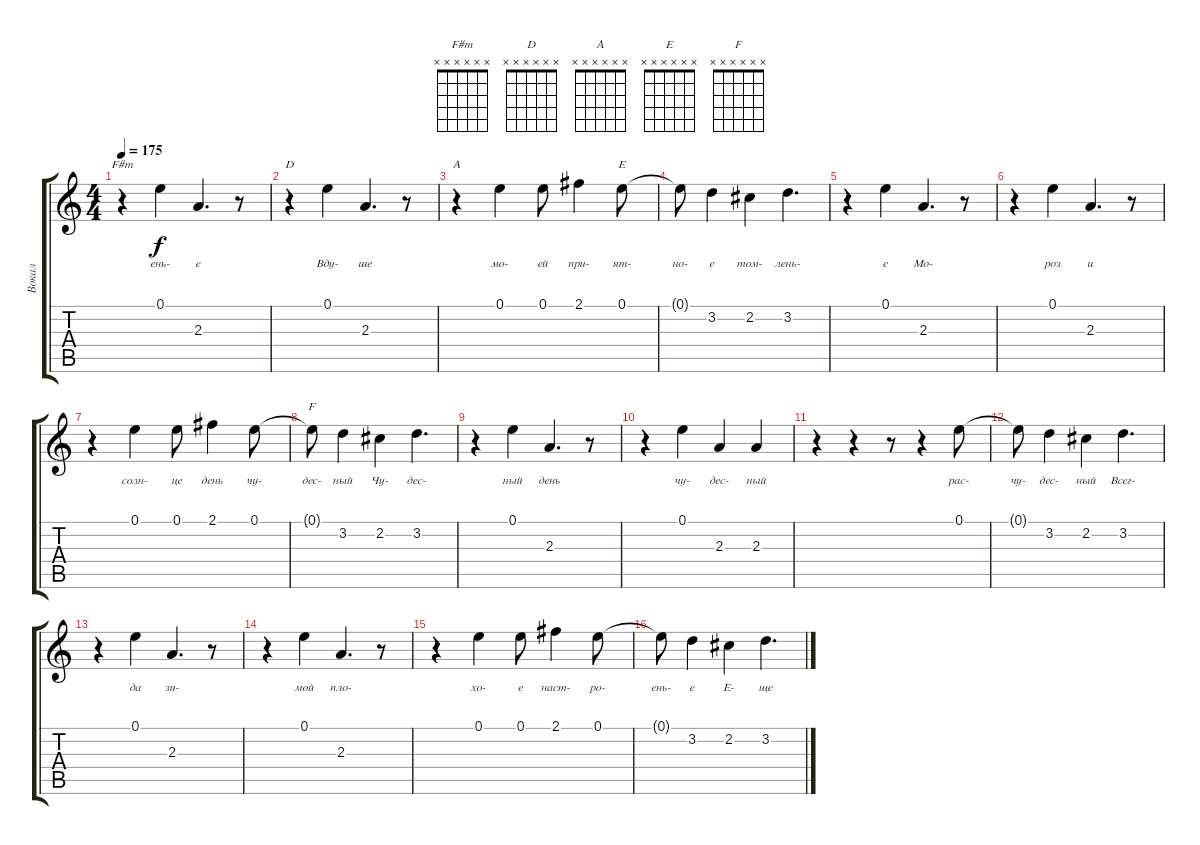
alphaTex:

\track ("Вокал" "Вокал") {instrument synthbass2}
\staff {score tabs}
\tuning (E4 B3 G3 D3 A2 E2) {hide}
\chord ("F#m" x x x x x x)
\chord ("D" x x x x x x)
\chord ("A" x x x x x x)
\chord ("E" x x x x x x)
\chord ("F" x x x x x x)
\ts (4 4)
\tempo 175
\clef g2
\ks c
r.4{ch "F#m" dy f} 0.1.4{lyrics (0 "ень-") lyrics (1 "") lyrics (2 "") lyrics (3 "") lyrics (4 "")} 2.3.4{d lyrics (0 "е") lyrics (1 "") lyrics (2 "") lyrics (3 "") lyrics (4 "")} r.8 |
r.4{ch "D"} 0.1.4{lyrics (0 "Вду-") lyrics (1 "") lyrics (2 "") lyrics (3 "") lyrics (4 "")} 2.3.4{d lyrics (0 "ше") lyrics (1 "") lyrics (2 "") lyrics (3 "") lyrics (4 "")} r.8 |
r.4{ch "A"} 0.1.4{lyrics (0 "мо-") lyrics (1 "") lyrics (2 "") lyrics (3 "") lyrics (4 "")} 0.1.8{lyrics (0 "ей") lyrics (1 "") lyrics (2 "") lyrics (3 "") lyrics (4 "")} 2.1.4{lyrics (0 "при-") lyrics (1 "") lyrics (2 "") lyrics (3 "") lyrics (4 "")} 0.1.8{ch "E" lyrics (0 "ят-") lyrics (1 "") lyrics (2 "") lyrics (3 "") lyrics (4 "")} |
0.1{t}.8{lyrics (0 "но-") lyrics (1 "") lyrics (2 "") lyrics (3 "") lyrics (4 "")} 3.2.4{lyrics (0 "е") lyrics (1 "") lyrics (2 "") lyrics (3 "") lyrics (4 "")} 2.2.4{lyrics (0 "том-") lyrics (1 "") lyrics (2 "") lyrics (3 "") lyrics (4 "")} 3.2.4{d lyrics (0 "лень-") lyrics (1 "") lyrics (2 "") lyrics (3 "") lyrics (4 "")} |
r.4 0.1.4{lyrics (0 "е") lyrics (1 "") lyrics (2 "") lyrics (3 "") lyrics (4 "")} 2.3.4{d lyrics (0 "Мо-") lyrics (1 "") lyrics (2 "") lyrics (3 "") lyrics (4 "")} r.8 |
r.4 0.1.4{lyrics (0 "роз") lyrics (1 "") lyrics (2 "") lyrics (3 "") lyrics (4 "")} 2.3.4{d lyrics (0 "и") lyrics (1 "") lyrics (2 "") lyrics (3 "") lyrics (4 "")} r.8 |
r.4 0.1.4{lyrics (0 "солн-") lyrics (1 "") lyrics (2 "") lyrics (3 "") lyrics (4 "")} 0.1.8{lyrics (0 "це") lyrics (1 "") lyrics (2 "") lyrics (3 "") lyrics (4 "")} 2.1.4{lyrics (0 "день") lyrics (1 "") lyrics (2 "") lyrics (3 "") lyrics (4 "")} 0.1.8{lyrics (0 "чу-") lyrics (1 "") lyrics (2 "") lyrics (3 "") lyrics (4 "")} |
0.1{t}.8{ch "F" lyrics (0 "дес-") lyrics (1 "") lyrics (2 "") lyrics (3 "") lyrics (4 "")} 3.2.4{lyrics (0 "ный") lyrics (1 "") lyrics (2 "") lyrics (3 "") lyrics (4 "")} 2.2.4{lyrics (0 "Чу-") lyrics (1 "") lyrics (2 "") lyrics (3 "") lyrics (4 "")} 3.2.4{d lyrics (0 "дес-") lyrics (1 "") lyrics (2 "") lyrics (3 "") lyrics (4 "")} |
r.4 0.1.4{lyrics (0 "ный") lyrics (1 "") lyrics (2 "") lyrics (3 "") lyrics (4 "")} 2.3.4{d lyrics (0 "день") lyrics (1 "") lyrics (2 "") lyrics (3 "") lyrics (4 "")} r.8 |
r.4 0.1.4{lyrics (0 "чу-") lyrics (1 "") lyrics (2 "") lyrics (3 "") lyrics (4 "")} 2.3.4{lyrics (0 "дес-") lyrics (1 "") lyrics (2 "") lyrics (3 "") lyrics (4 "")} 2.3.4{lyrics (0 "ный") lyrics (1 "") lyrics (2 "") lyrics (3 "") lyrics (4 "")} |
r.4 r.4 r.8 r.4 0.1.8{lyrics (0 "рас-") lyrics (1 "") lyrics (2 "") lyrics (3 "") lyrics (4 "")} |
0.1{t}.8{lyrics (0 "чу-") lyrics (1 "") lyrics (2 "") lyrics (3 "") lyrics (4 "")} 3.2.4{lyrics (0 "дес-") lyrics (1 "") lyrics (2 "") lyrics (3 "") lyrics (4 "")} 2.2.4{lyrics (0 "ный") lyrics (1 "") lyrics (2 "") lyrics (3 "") lyrics (4 "")} 3.2.4{d lyrics (0 "Всег-") lyrics (1 "") lyrics (2 "") lyrics (3 "") lyrics (4 "")} |
r.4 0.1.4{lyrics (0 "да") lyrics (1 "") lyrics (2 "") lyrics (3 "") lyrics (4 "")} 2.3.4{d lyrics (0 "зи-") lyrics (1 "") lyrics (2 "") lyrics (3 "") lyrics (4 "")} r.8 |
r.4 0.1.4{lyrics (0 "мой") lyrics (1 "") lyrics (2 "") lyrics (3 "") lyrics (4 "")} 2.3.4{d lyrics (0 "пло-") lyrics (1 "") lyrics (2 "") lyrics (3 "") lyrics (4 "")} r.8 |
r.4 0.1.4{lyrics (0 "хо-") lyrics (1 "") lyrics (2 "") lyrics (3 "") lyrics (4 "")} 0.1.8{lyrics (0 "е") lyrics (1 "") lyrics (2 "") lyrics (3 "") lyrics (4 "")} 2.1.4{lyrics (0 "наст-") lyrics (1 "") lyrics (2 "") lyrics (3 "") lyrics (4 "")} 0.1.8{lyrics (0 "ро-") lyrics (1 "") lyrics (2 "") lyrics (3 "") lyrics (4 "")} |
0.1{t}.8{lyrics (0 "ень-") lyrics (1 "") lyrics (2 "") lyrics (3 "") lyrics (4 "")} 3.2.4{lyrics (0 "е") lyrics (1 "") lyrics (2 "") lyrics (3 "") lyrics (4 "")} 2.2.4{lyrics (0 "Е-") lyrics (1 "") lyrics (2 "") lyrics (3 "") lyrics (4 "")} 3.2.4{d lyrics (0 "ще") lyrics (1 "") lyrics (2 "") lyrics (3 "") lyrics (4 "")}
